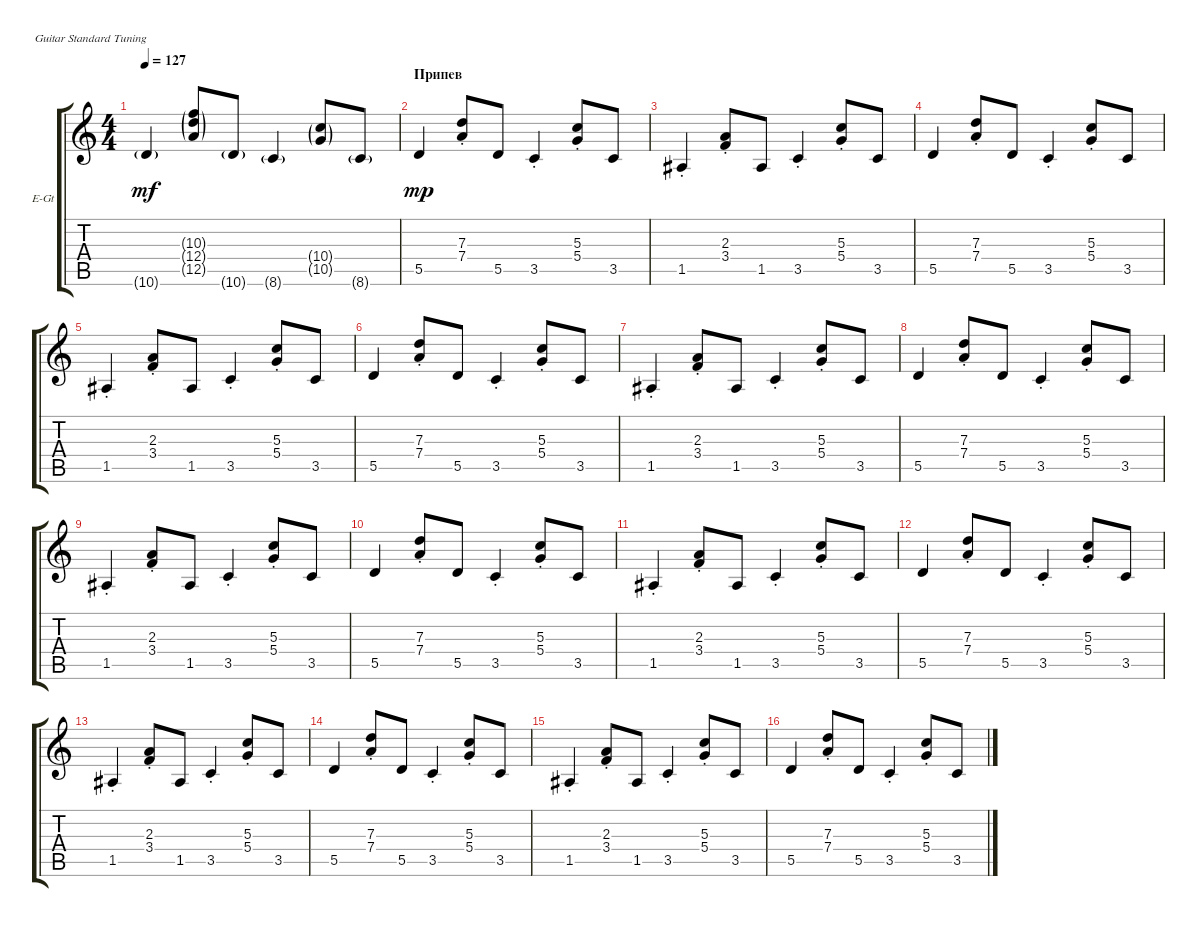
\defaultSystemsLayout 4
\bracketExtendMode groupsimilarinstruments
\firstSystemTrackNameOrientation horizontal
\otherSystemsTrackNameOrientation horizontal
\track ("Ритм акустика" "E-Gt") {instrument electricguitarclean}
\staff {score tabs}
\tuning (E4 B3 G3 D3 A2 E2)
\ts (4 4)
\tempo 127
\clef g2
\ks c
10.6{g}.4{dy mf} (12.4{g} 10.3{g} 12.5{g}).8 10.6{g}.8 8.6{g}.4 (10.4{g} 10.5{g}).8 8.6{g}.8 |
\section ("" "Припев")
5.5.4{dy mp} (7.4{st} 7.3{st}).8 5.5.8 3.5{st}.4 (5.4{st} 5.3{st}).8 3.5.8 |
1.5{st}.4 (3.4{st} 2.3{st}).8 1.5.8 3.5{st}.4 (5.4{st} 5.3{st}).8 3.5.8 |
5.5.4 (7.4{st} 7.3{st}).8 5.5.8 3.5{st}.4 (5.4{st} 5.3{st}).8 3.5.8 |
1.5{st}.4 (3.4{st} 2.3{st}).8 1.5.8 3.5{st}.4 (5.4{st} 5.3{st}).8 3.5.8 |
5.5.4 (7.4{st} 7.3{st}).8 5.5.8 3.5{st}.4 (5.4{st} 5.3{st}).8 3.5.8 |
1.5{st}.4 (3.4{st} 2.3{st}).8 1.5.8 3.5{st}.4 (5.4{st} 5.3{st}).8 3.5.8 |
5.5.4 (7.4{st} 7.3{st}).8 5.5.8 3.5{st}.4 (5.4{st} 5.3{st}).8 3.5.8 |
1.5{st}.4 (3.4{st} 2.3{st}).8 1.5.8 3.5{st}.4 (5.4{st} 5.3{st}).8 3.5.8 |
5.5.4 (7.4{st} 7.3{st}).8 5.5.8 3.5{st}.4 (5.4{st} 5.3{st}).8 3.5.8 |
1.5{st}.4 (3.4{st} 2.3{st}).8 1.5.8 3.5{st}.4 (5.4{st} 5.3{st}).8 3.5.8 |
5.5.4 (7.4{st} 7.3{st}).8 5.5.8 3.5{st}.4 (5.4{st} 5.3{st}).8 3.5.8 |
1.5{st}.4 (3.4{st} 2.3{st}).8 1.5.8 3.5{st}.4 (5.4{st} 5.3{st}).8 3.5.8 |
5.5.4 (7.4{st} 7.3{st}).8 5.5.8 3.5{st}.4 (5.4{st} 5.3{st}).8 3.5.8 |
1.5{st}.4 (3.4{st} 2.3{st}).8 1.5.8 3.5{st}.4 (5.4{st} 5.3{st}).8 3.5.8 |
5.5.4 (7.4{st} 7.3{st}).8 5.5.8 3.5{st}.4 (5.4{st} 5.3{st}).8 3.5.8
